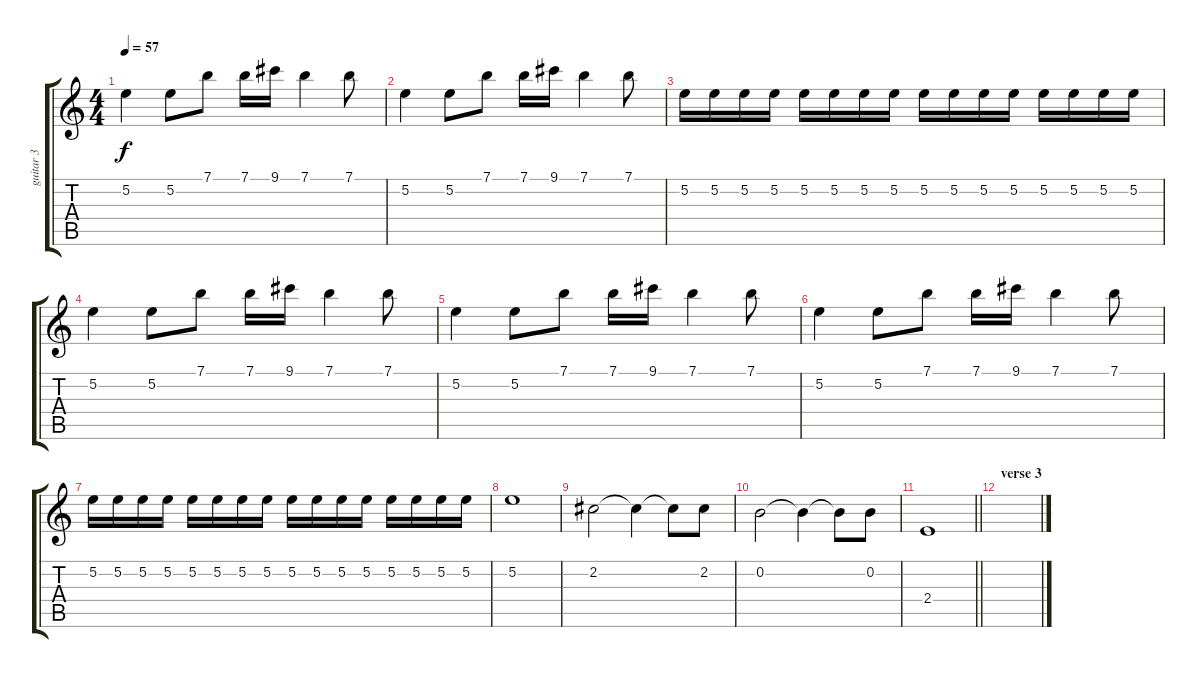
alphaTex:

\track ("guitar 3" "guitar 3") {instrument electricguitarjazz}
\staff {score tabs}
\tuning (E4 B3 G3 D3 A2 E2) {hide}
\ts (4 4)
\tempo 57
\clef g2
\ks c
5.2.4{dy f} 5.2.8 7.1.8 7.1.16 9.1.16 7.1.4 7.1.8 |
5.2.4 5.2.8 7.1.8 7.1.16 9.1.16 7.1.4 7.1.8 |
5.2.16 5.2.16 5.2.16 5.2.16 5.2.16 5.2.16 5.2.16 5.2.16 5.2.16 5.2.16 5.2.16 5.2.16 5.2.16 5.2.16 5.2.16 5.2.16 |
5.2.4 5.2.8 7.1.8 7.1.16 9.1.16 7.1.4 7.1.8 |
5.2.4 5.2.8 7.1.8 7.1.16 9.1.16 7.1.4 7.1.8 |
5.2.4 5.2.8 7.1.8 7.1.16 9.1.16 7.1.4 7.1.8 |
5.2.16 5.2.16 5.2.16 5.2.16 5.2.16 5.2.16 5.2.16 5.2.16 5.2.16 5.2.16 5.2.16 5.2.16 5.2.16 5.2.16 5.2.16 5.2.16 |
5.2.1{volume 15 instrument electricguitarjazz} |
2.2.2 2.2{t}.4 2.2{t}.8 2.2.8 |
0.2.2 0.2{t}.4 0.2{t}.8 0.2.8 |
\barLineRight lightlight
2.4.1 |
\section ("" "verse 3")
